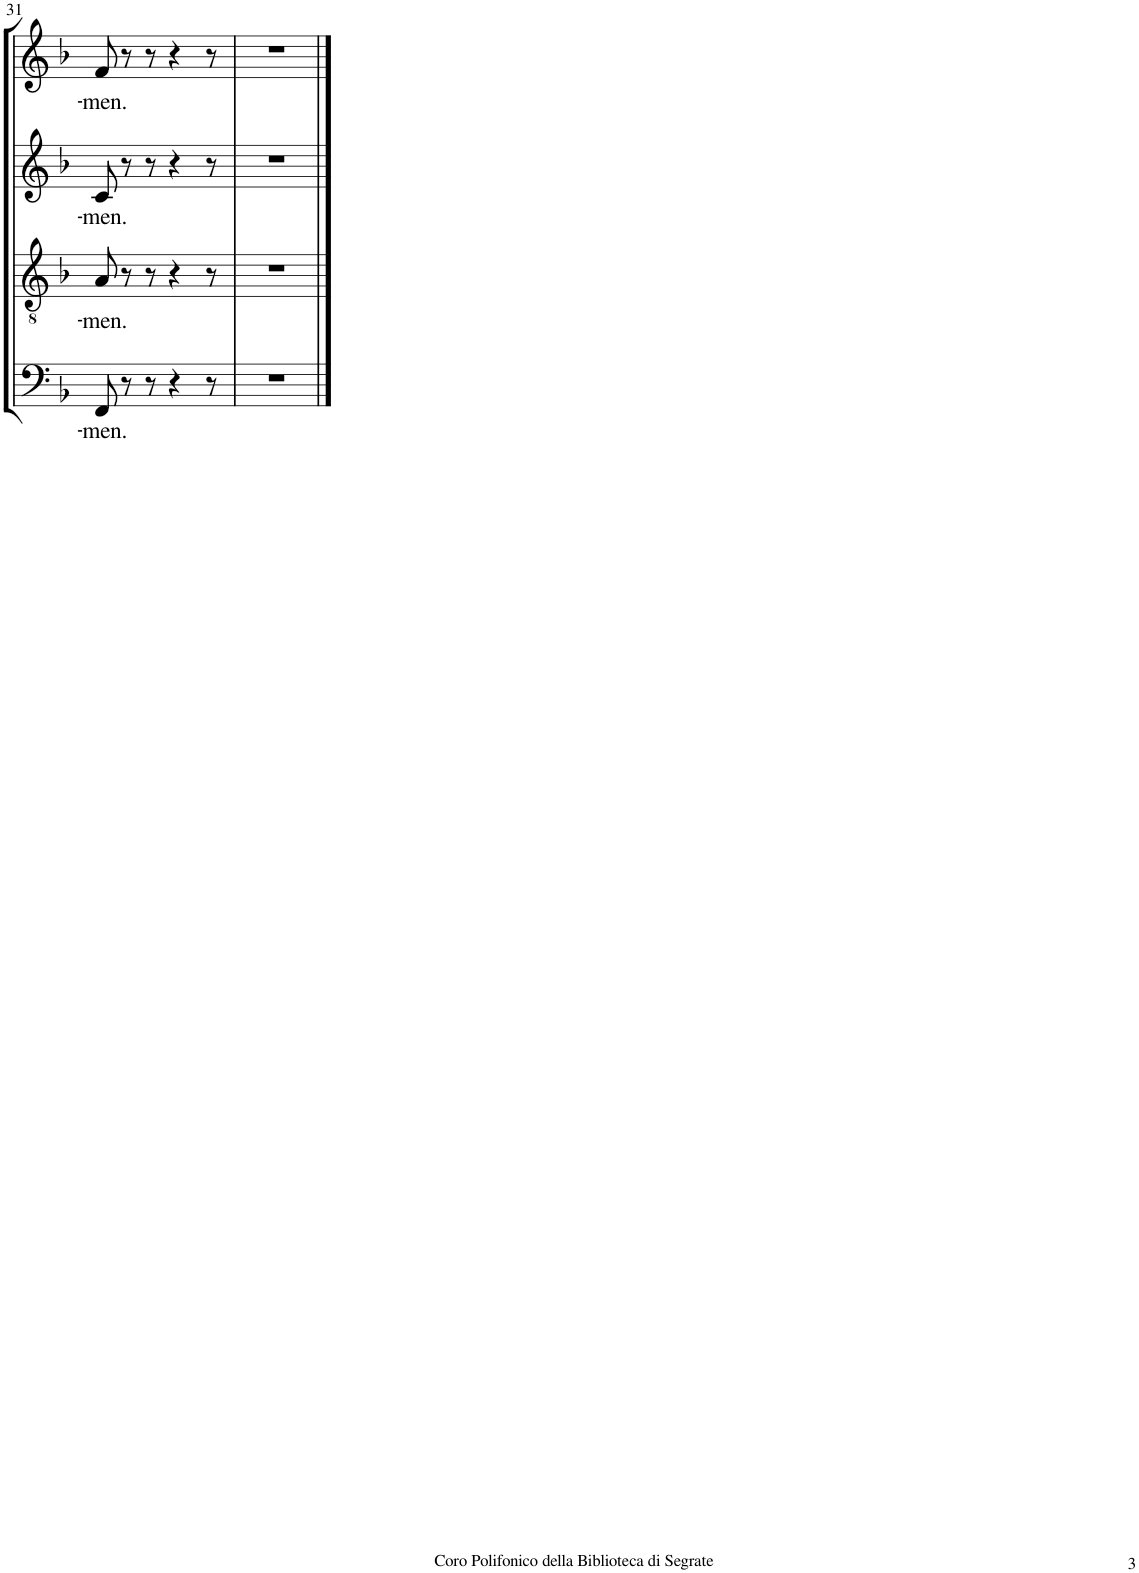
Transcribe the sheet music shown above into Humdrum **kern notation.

**kern	**text	**kern	**text	**kern	**text	**kern	**text
*part4	*part4	*part3	*part3	*part2	*part2	*part1	*part1
*staff4	*staff4	*staff3	*staff3	*staff2	*staff2	*staff1	*staff1
*I"Bassi	*	*I"Tenori	*	*I"Contralti	*	*I"Soprani	*
!!LO:PB:g=z
*clefF4	*	*clefGv2	*	*clefG2	*	*clefG2	*
*k[b-]	*	*k[b-]	*	*k[b-]	*	*k[b-]	*
*F:	*	*F:	*	*F:	*	*F:	*
*M6/8	*	*M6/8	*	*M6/8	*	*M6/8	*
=31	=31	=31	=31	=31	=31	=31	=31
!	!LO:LY:b	!	!LO:LY:b	!	!LO:LY:b	!	!LO:LY:b
8FF/	-men.	8A/	-men.	8c/	-men.	8f/	-men.
8r	.	8r	.	8r	.	8r	.
8r	.	8r	.	8r	.	8r	.
4r	.	4r	.	4r	.	4r	.
8r	.	8r	.	8r	.	8r	.
=32	=32	=32	=32	=32	=32	=32	=32
2.r	.	2.r	.	2.r	.	2.r	.
==	==	==	==	==	==	==	==
*-	*-	*-	*-	*-	*-	*-	*-
